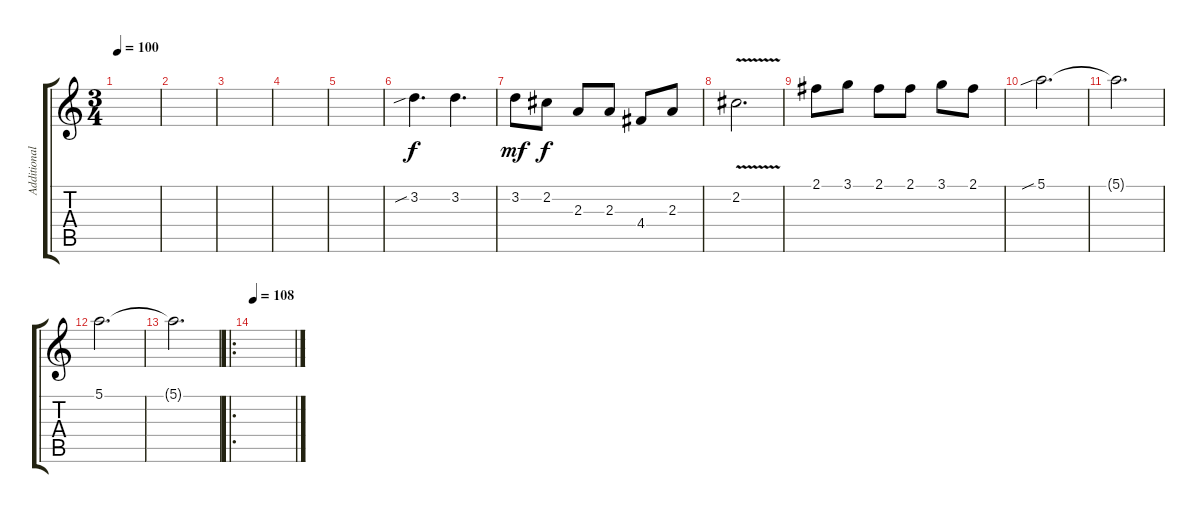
\track ("Additional Guitar" "Additional") {instrument acousticguitarsteel}
\staff {score tabs}
\tuning (E4 B3 G3 D3 A2 E2) {hide}
\ts (3 4)
\tempo 100
\clef g2
\ks c
|
|
|
|
|
3.2{sib}.4{d} 3.2.4{d} |
3.2.8{dy mf} 2.2.8{dy f} 2.3.8 2.3.8 4.4.8 2.3.8 |
2.2{v}.2{d} |
2.1.8 3.1.8 2.1.8 2.1.8 3.1.8 2.1.8 |
5.1{sib}.2{d} |
5.1{t}.2{d} |
5.1.2{d} |
5.1{t}.2{d} |
\ro
\tempo 108
